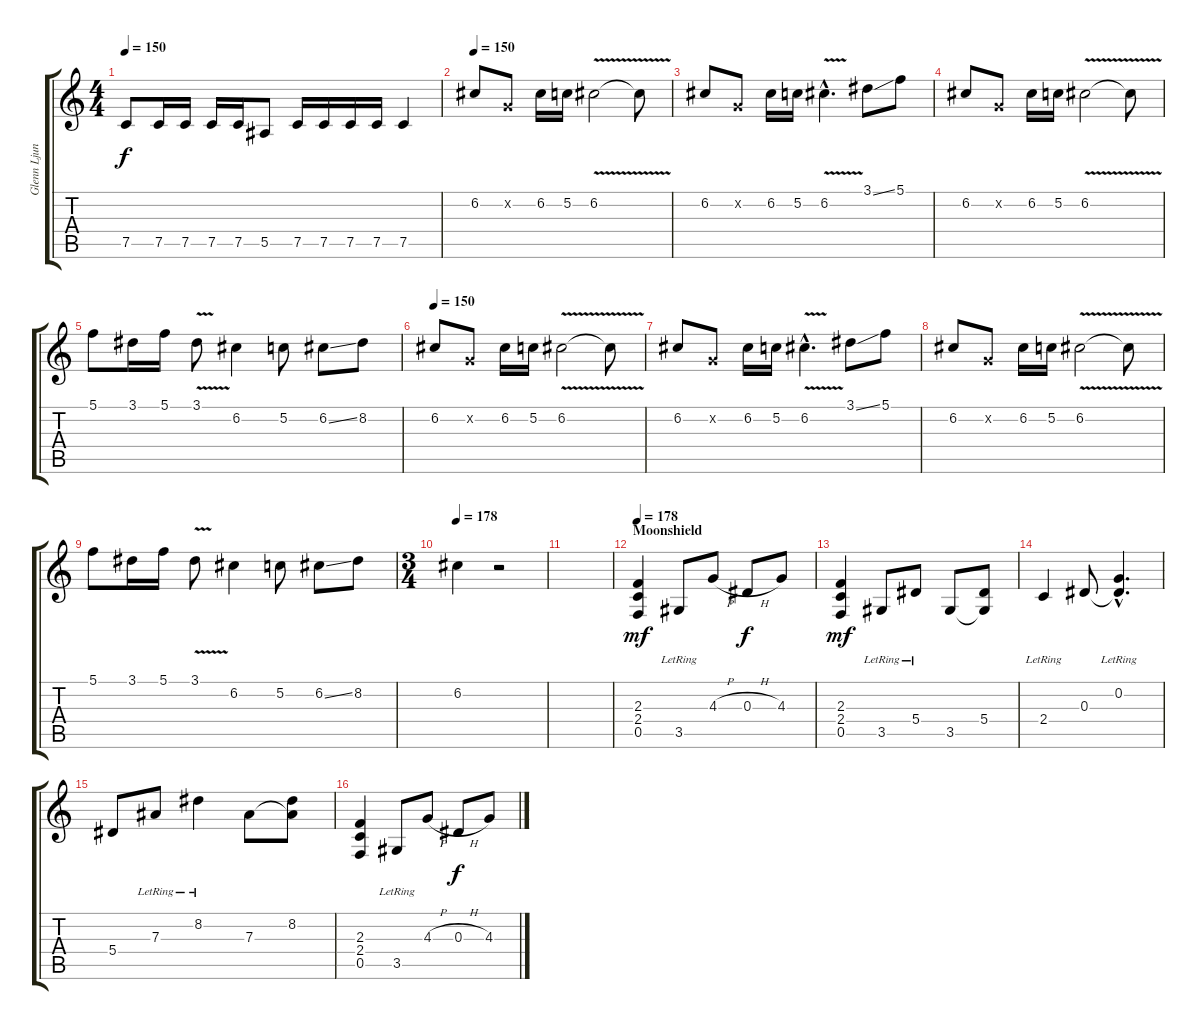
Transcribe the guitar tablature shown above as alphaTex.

\track ("Glenn Ljungstrom" "Glenn Ljun") {instrument overdrivenguitar}
\staff {score tabs}
\tuning (C4 G3 Eb3 Bb2 F2 C2) {hide}
\ts (4 4)
\tempo 150
\clef g2
\ks c
7.5.8{dy f} 7.5.16 7.5.16 7.5.16 7.5.16 5.5.8 7.5.16 7.5.16 7.5.16 7.5.16 7.5.4 |
\tempo 150
6.2.8 0.2{x}.8 6.2.16 5.2.16 6.2{v}.2 6.2{t}.8 |
6.2.8 0.2{x}.8 6.2.16 5.2.16 6.2{v hac}.4{d} 3.1{ss}.8 5.1.8 |
6.2.8 0.2{x}.8 6.2.16 5.2.16 6.2{v}.2 6.2{t}.8 |
5.1.8 3.1.16 5.1.16 3.1{v}.8 6.2.4 5.2.8 6.2{ss}.8 8.2.8 |
\tempo 150
6.2.8 0.2{x}.8 6.2.16 5.2.16 6.2{v}.2 6.2{t}.8 |
6.2.8 0.2{x}.8 6.2.16 5.2.16 6.2{v hac}.4{d} 3.1{ss}.8 5.1.8 |
6.2.8 0.2{x}.8 6.2.16 5.2.16 6.2{v}.2 6.2{t}.8 |
5.1.8 3.1.16 5.1.16 3.1{v}.8 6.2.4 5.2.8 6.2{ss}.8 8.2.8 |
\ts (3 4)
\tempo 178
6.2.4 r.2 |
|
\section ("" "Moonshield")
\tempo 178
(2.3 2.4 0.5).4{dy mf} 3.5{lr}.8 4.3{h}.8 0.3{h}.8{dy f} 4.3.8 |
(2.3 2.4 0.5).4{dy mf} 3.5{lr}.8 5.4{lr}.8 3.5.8 (5.4 3.5{t}).8 |
2.4{lr}.4 0.3.8 (0.2{hac lr} 0.3{hac t}).4{d} |
5.4.8 7.3{lr}.8 8.2{lr}.4 7.3.8 (8.2 7.3{t}).8 |
(2.3 2.4 0.5).4 3.5{lr}.8 4.3{h}.8 0.3{h}.8{dy f} 4.3.8
